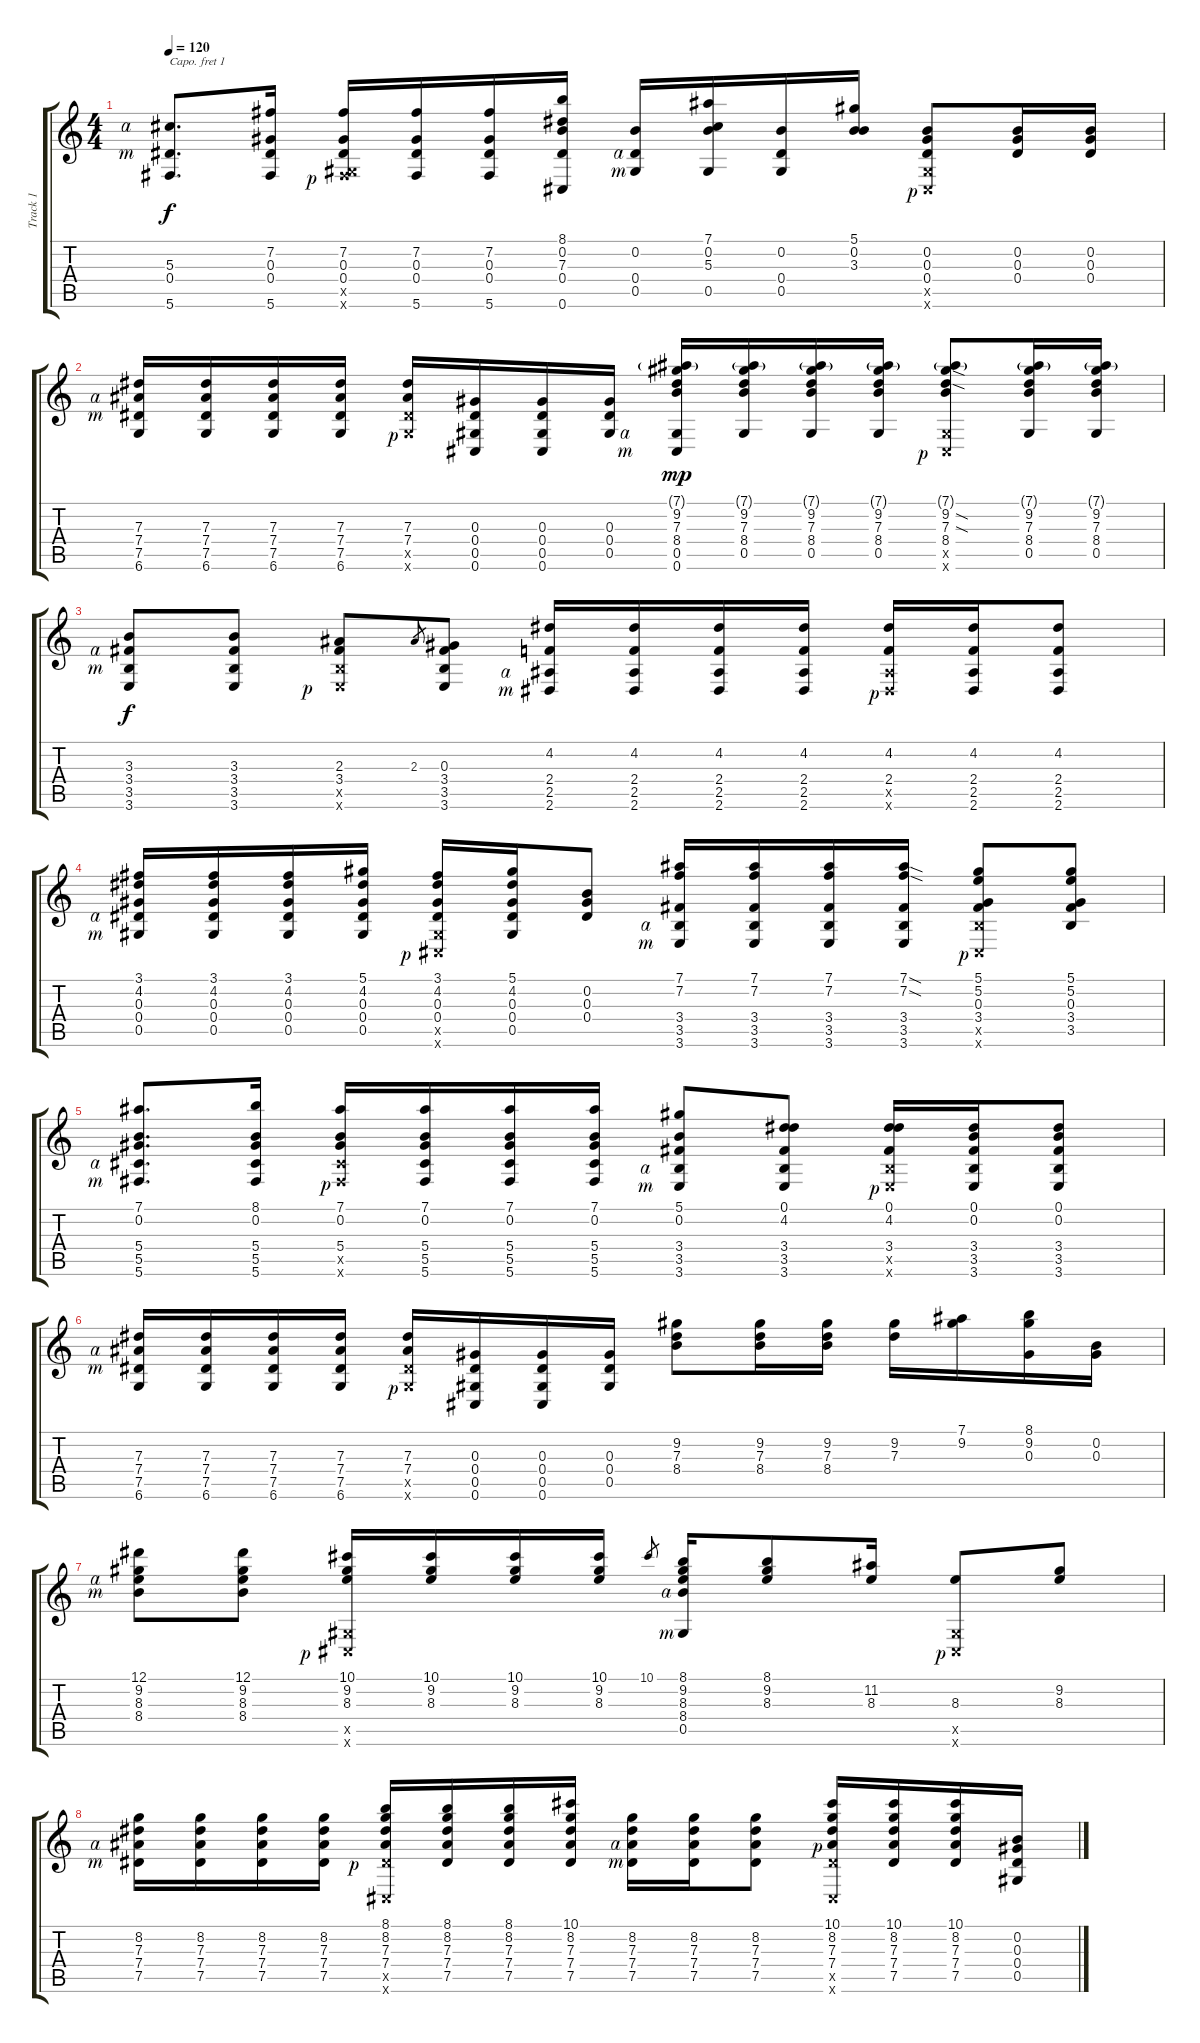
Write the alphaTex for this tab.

\track ("Track 1" "Track 1") {instrument acousticguitarsteel}
\staff {score tabs}
\capo 1
\tuning (D4 Bb3 G3 D3 G2 C2) {hide}
\ts (4 4)
\tempo 120
\clef g2
\ks c
(5.3{rf 4} 0.4{rf 3} 5.6).8{d dy f} (7.2 0.3 0.4 5.6).16 (7.2 0.3 0.4 0.5{x} 5.6{x rf 1}).16 (7.2 0.3 0.4 5.6).16 (7.2 0.3 0.4 5.6).16 (8.1 0.2 7.3 0.4 0.6).16 (0.2 0.4{rf 4} 0.5{rf 3}).16 (7.1 0.2 5.3 0.5).16 (0.2 0.4 0.5).16 (5.1 0.2 3.3).16 (0.2 0.3 0.4 0.5{x} 0.6{x rf 1}).8 (0.2 0.3 0.4).16 (0.2 0.3 0.4).16 |
(7.3 7.4{rf 4} 7.5{rf 3} 6.6).16 (7.3 7.4 7.5 6.6).16 (7.3 7.4 7.5 6.6).16 (7.3 7.4 7.5 6.6).16 (7.3 7.4 7.5{x} 6.6{x rf 1}).16 (0.3 0.4 0.5 0.6).16 (0.3 0.4 0.5 0.6).16 (0.3 0.4 0.5).16 (7.1{g} 9.2 7.3 8.4 0.5{rf 4} 0.6{rf 3}).16{dy mp} (7.1{g} 9.2 7.3 8.4 0.5).16 (7.1{g} 9.2 7.3 8.4 0.5).16 (7.1{g} 9.2 7.3 8.4 0.5).16 (7.1{g} 9.2{sod} 7.3{sod} 8.4 0.5{x} 0.6{x rf 1}).8 (7.1{g} 9.2 7.3 8.4 0.5).16 (7.1{g} 9.2 7.3 8.4 0.5).16 |
(3.3 3.4{rf 4} 3.5{rf 3} 3.6).8{dy f} (3.3 3.4 3.5 3.6).8 (2.3 3.4 3.5{x} 3.6{x rf 1}).8 2.3.8{gr} (0.3 3.4 3.5 3.6).8 (4.2 2.4 2.5{rf 4} 2.6{rf 3}).16 (4.2 2.4 2.5 2.6).16 (4.2 2.4 2.5 2.6).16 (4.2 2.4 2.5 2.6).16 (4.2 2.4 2.5{x} 2.6{x rf 1}).16 (4.2 2.4 2.5 2.6).16 (4.2 2.4 2.5 2.6).8 |
(3.1 4.2 0.3 0.4{rf 4} 0.5{rf 3}).16 (3.1 4.2 0.3 0.4 0.5).16 (3.1 4.2 0.3 0.4 0.5).16 (5.1 4.2 0.3 0.4 0.5).16 (3.1 4.2 0.3 0.4 0.5{x} 0.6{x rf 1}).16 (5.1 4.2 0.3 0.4 0.5).16 (0.2 0.3 0.4).8 (7.1 7.2 3.4 3.5{rf 4} 3.6{rf 3}).16 (7.1 7.2 3.4 3.5 3.6).16 (7.1 7.2 3.4 3.5 3.6).16 (7.1{sod} 7.2{sod} 3.4 3.5 3.6).16 (5.1 5.2 0.3 3.4 3.5{x} 0.6{x rf 1}).8 (5.1 5.2 0.3 3.4 3.5).8 |
(7.1 0.2 5.4 5.5{rf 4} 5.6{rf 3}).8{d} (8.1 0.2 5.4 5.5 5.6).16 (7.1 0.2 5.4 5.5{x} 5.6{x rf 1}).16 (7.1 0.2 5.4 5.5 5.6).16 (7.1 0.2 5.4 5.5 5.6).16 (7.1 0.2 5.4 5.5 5.6).16 (5.1 0.2 3.4 3.5{rf 4} 3.6{rf 3}).8 (0.1 4.2 3.4 3.5 3.6).8 (0.1 4.2 3.4 3.5{x} 3.6{x rf 1}).16 (0.1 0.2 3.4 3.5 3.6).16 (0.1 0.2 3.4 3.5 3.6).8 |
(7.3 7.4{rf 4} 7.5{rf 3} 6.6).16 (7.3 7.4 7.5 6.6).16 (7.3 7.4 7.5 6.6).16 (7.3 7.4 7.5 6.6).16 (7.3 7.4 7.5{x} 6.6{x rf 1}).16 (0.3 0.4 0.5 0.6).16 (0.3 0.4 0.5 0.6).16 (0.3 0.4 0.5).16 (9.2 7.3 8.4).8 (9.2 7.3 8.4).16 (9.2 7.3 8.4).16 (9.2 7.3).16 (7.1 9.2).16 (8.1 9.2 0.3).16 (0.2 0.3).16 |
(12.1 9.2 8.3{rf 4} 8.4{rf 3}).8 (12.1 9.2 8.3 8.4).8 (10.1 9.2 8.3 0.5{x} 0.6{x rf 1}).16 (10.1 9.2 8.3).16 (10.1 9.2 8.3).16 (10.1 9.2 8.3).16 10.1.8{gr} (8.1 9.2 8.3 8.4{rf 4} 0.5{rf 3}).16 (8.1 9.2 8.3).8 (11.2 8.3).16 (8.3 0.5{x} 0.6{x rf 1}).8 (9.2 8.3).8 |
(8.2 7.3 7.4{rf 4} 7.5{rf 3}).16 (8.2 7.3 7.4 7.5).16 (8.2 7.3 7.4 7.5).16 (8.2 7.3 7.4 7.5).16 (8.1 8.2 7.3 7.4 7.5{x rf 1} 0.6{x}).16 (8.1 8.2 7.3 7.4 7.5).16 (8.1 8.2 7.3 7.4 7.5).16 (10.1 8.2 7.3 7.4 7.5).16 (8.2 7.3 7.4{rf 4} 7.5{rf 3}).16 (8.2 7.3 7.4 7.5).16 (8.2 7.3 7.4 7.5).8 (10.1 8.2 7.3 7.4{rf 1} 7.5{x} 0.6{x}).16 (10.1 8.2 7.3 7.4 7.5).16 (10.1 8.2 7.3 7.4 7.5).16 (0.2 0.3 0.4 0.5).16
